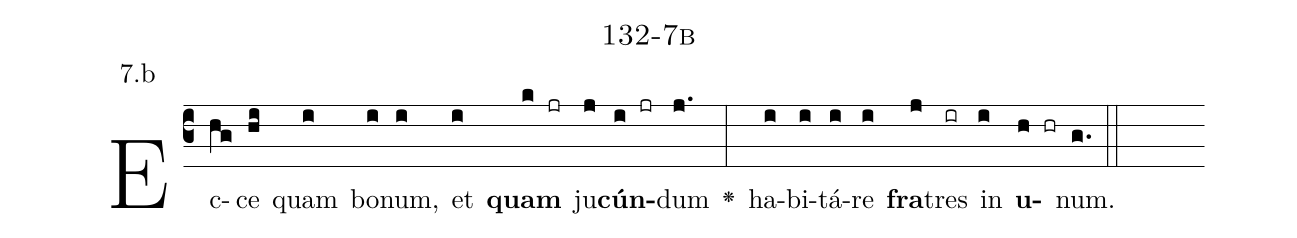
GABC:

name: 132-7b;
annotation: 7.b;
%%
(c3)Ec(hg)ce(hi) quam(i) bo(i)num,(i) et(i) <b>quam</b>(k jr) ju(j)<b>cún</b>(i jr)dum(j.) <v>\greheightstar</v>(:) ha(i)bi(i)tá(i)re(i) <b>fra</b>(j)tres(ir) in(i) <b>u</b>(h hr)num.(g.) (::)


%E(i) u(i) o(j) u(i) a(h) e.(g.) (::)
